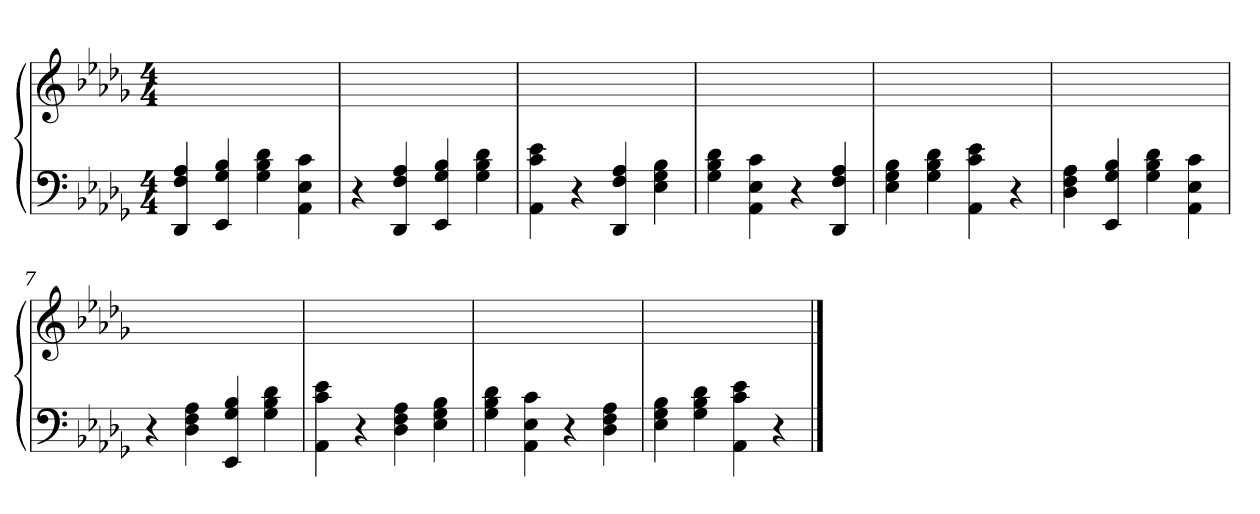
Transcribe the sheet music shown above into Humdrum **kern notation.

**kern	**kern
*part2	*part1
*staff2	*staff1
*clefF4	*clefG2
*k[b-e-a-d-g-]	*k[b-e-a-d-g-]
*D-:	*D-:
*M4/4	*M4/4
*MM60	*MM60
=1	=1
4DD- 4F 4A-	1ryy
4EE- 4G- 4B-	.
4G- 4B- 4d-	.
4AA- 4E- 4c	.
=2	=2
4r	1ryy
4DD- 4F 4A-	.
4EE- 4G- 4B-	.
4G- 4B- 4d-	.
=3	=3
4AA- 4c 4e-	1ryy
4r	.
4DD- 4F 4A-	.
4E- 4G- 4B-	.
=4	=4
4G- 4B- 4d-	1ryy
4AA- 4E- 4c	.
4r	.
4DD- 4F 4A-	.
=5	=5
4E- 4G- 4B-	1ryy
4G- 4B- 4d-	.
4AA- 4c 4e-	.
4r	.
=6	=6
4D- 4F 4A-	1ryy
4EE- 4G- 4B-	.
4G- 4B- 4d-	.
4AA- 4E- 4c	.
=7	=7
4r	1ryy
4D- 4F 4A-	.
4EE- 4G- 4B-	.
4G- 4B- 4d-	.
=8	=8
4AA- 4c 4e-	1ryy
4r	.
4D- 4F 4A-	.
4E- 4G- 4B-	.
=9	=9
4G- 4B- 4d-	1ryy
4AA- 4E- 4c	.
4r	.
4D- 4F 4A-	.
=10	=10
4E- 4G- 4B-	1ryy
4G- 4B- 4d-	.
4AA- 4c 4e-	.
4r	.
==	==
*-	*-
